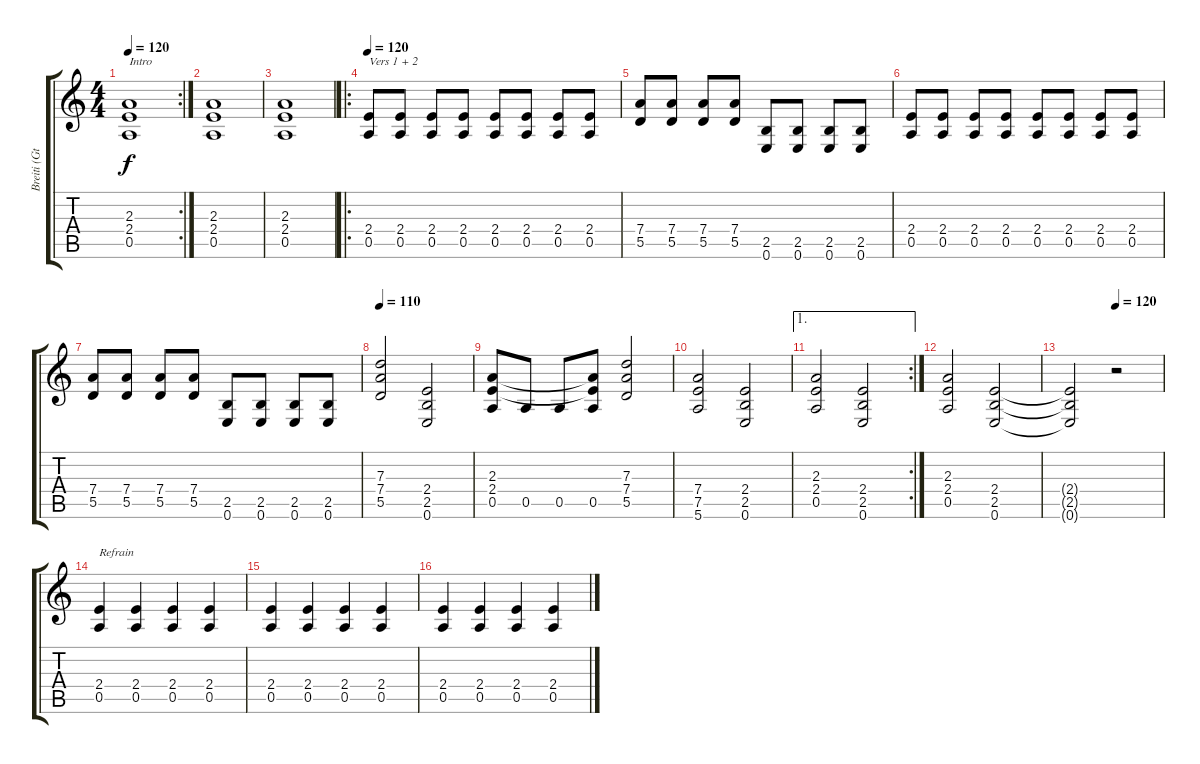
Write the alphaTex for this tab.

\track ("Breiti (Gtr. 2)" "Breiti (Gt") {instrument overdrivenguitar}
\staff {score tabs}
\tuning (E4 B3 G3 D3 A2 E2) {hide}
\rc 2
\ts (4 4)
\tempo 120
\tempo 100
\tempo 120
\clef g2
\ks c
(2.3 2.4 0.5).1{txt "Intro" dy f instrument overdrivenguitar} |
(2.3 2.4 0.5).1 |
(2.3 2.4 0.5).1 |
\ro
\tempo 120
(2.4 0.5).8{txt "Vers 1 + 2"} (2.4 0.5).8 (2.4 0.5).8 (2.4 0.5).8 (2.4 0.5).8 (2.4 0.5).8 (2.4 0.5).8 (2.4 0.5).8 |
(7.4 5.5).8 (7.4 5.5).8 (7.4 5.5).8 (7.4 5.5).8 (2.5 0.6).8 (2.5 0.6).8 (2.5 0.6).8 (2.5 0.6).8 |
(2.4 0.5).8 (2.4 0.5).8 (2.4 0.5).8 (2.4 0.5).8 (2.4 0.5).8 (2.4 0.5).8 (2.4 0.5).8 (2.4 0.5).8 |
(7.4 5.5).8 (7.4 5.5).8 (7.4 5.5).8 (7.4 5.5).8 (2.5 0.6).8 (2.5 0.6).8 (2.5 0.6).8 (2.5 0.6).8 |
\tempo 110
(7.3 7.4 5.5).2 (2.4 2.5 0.6).2 |
(2.3 2.4 0.5).8 0.5.8 0.5.8 (2.3{t} 2.4{t} 0.5).8 (7.3 7.4 5.5).2 |
(7.4 7.5 5.6).2 (2.4 2.5 0.6).2 |
\ae 1
\rc 2
(2.3 2.4 0.5).2 (2.4 2.5 0.6).2 |
(2.3 2.4 0.5).2 (2.4 2.5 0.6).2 |
\tempo (120 0.5)
(2.4{t} 2.5{t} 0.6{t}).2 r.2 |
(2.4 0.5).4{txt "Refrain"} (2.4 0.5).4 (2.4 0.5).4 (2.4 0.5).4 |
(2.4 0.5).4 (2.4 0.5).4 (2.4 0.5).4 (2.4 0.5).4 |
(2.4 0.5).4 (2.4 0.5).4 (2.4 0.5).4 (2.4 0.5).4
